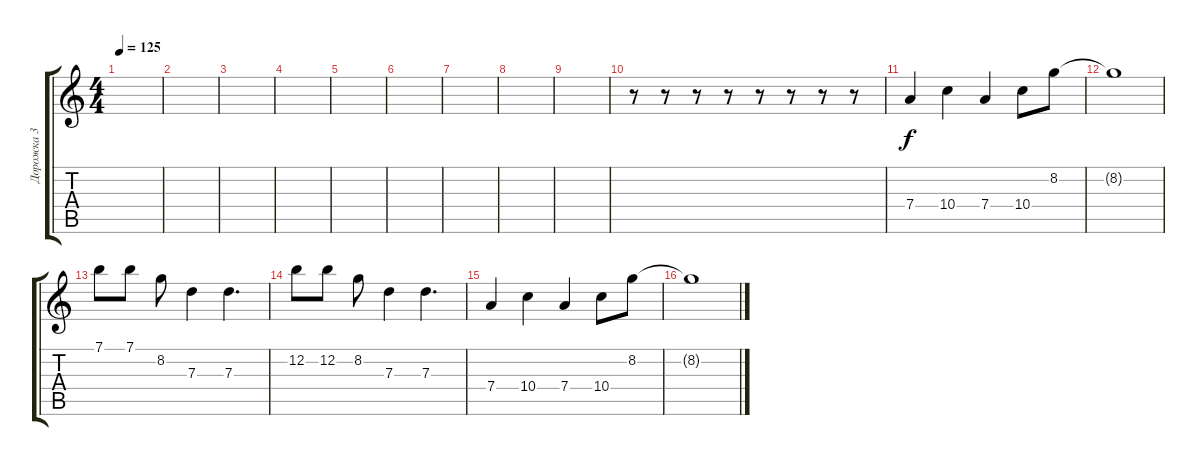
\track ("Дорожка 3" "Дорожка 3") {instrument distortionguitar}
\staff {score tabs}
\tuning (E4 B3 G3 D3 A2 E2) {hide}
\ts (4 4)
\tempo 125
\clef g2
\ks c
|
|
|
|
|
|
|
|
|
r.8 r.8 r.8 r.8 r.8 r.8 r.8 r.8 |
7.4.4 10.4.4 7.4.4 10.4.8 8.2.8 |
8.2{t}.1 |
7.1.8 7.1.8 8.2.8 7.3.4 7.3.4{d} |
12.2.8 12.2.8 8.2.8 7.3.4 7.3.4{d} |
7.4.4 10.4.4 7.4.4 10.4.8 8.2.8 |
8.2{t}.1
